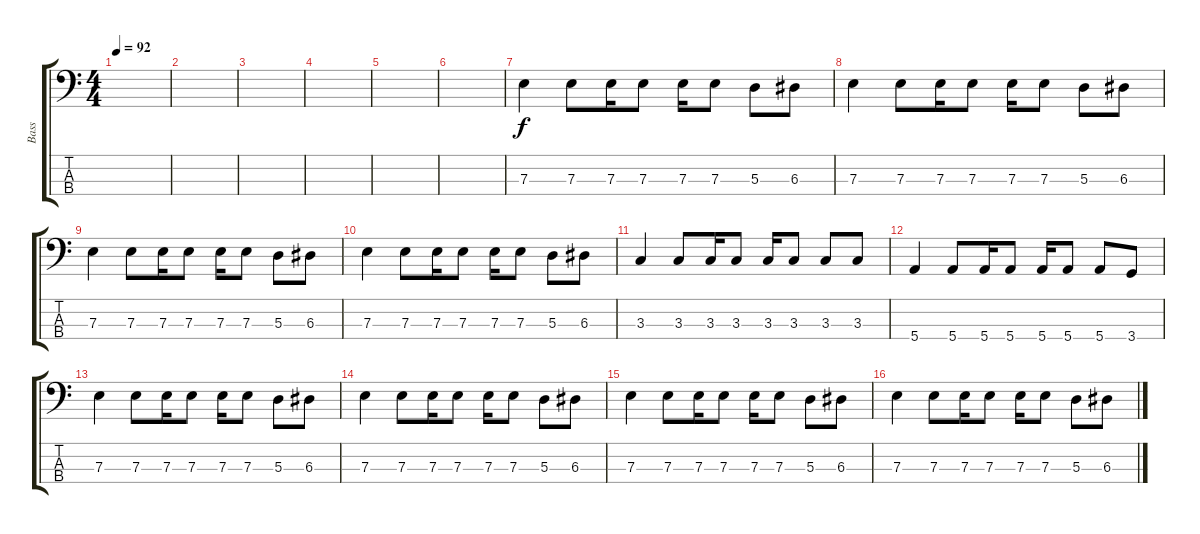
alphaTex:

\track ("Bass" "Bass") {instrument electricbasspick}
\staff {score tabs}
\tuning (G2 D2 A1 E1) {hide}
\ts (4 4)
\tempo 92
\clef f4
\ks c
|
|
|
|
|
|
7.3.4 7.3.8 7.3.16 7.3.8 7.3.16 7.3.8 5.3.8 6.3.8 |
7.3.4 7.3.8 7.3.16 7.3.8 7.3.16 7.3.8 5.3.8 6.3.8 |
7.3.4 7.3.8 7.3.16 7.3.8 7.3.16 7.3.8 5.3.8 6.3.8 |
7.3.4 7.3.8 7.3.16 7.3.8 7.3.16 7.3.8 5.3.8 6.3.8 |
3.3.4 3.3.8 3.3.16 3.3.8 3.3.16 3.3.8 3.3.8 3.3.8 |
5.4.4 5.4.8 5.4.16 5.4.8 5.4.16 5.4.8 5.4.8 3.4.8 |
7.3.4 7.3.8 7.3.16 7.3.8 7.3.16 7.3.8 5.3.8 6.3.8 |
7.3.4 7.3.8 7.3.16 7.3.8 7.3.16 7.3.8 5.3.8 6.3.8 |
7.3.4 7.3.8 7.3.16 7.3.8 7.3.16 7.3.8 5.3.8 6.3.8 |
7.3.4 7.3.8 7.3.16 7.3.8 7.3.16 7.3.8 5.3.8 6.3.8
